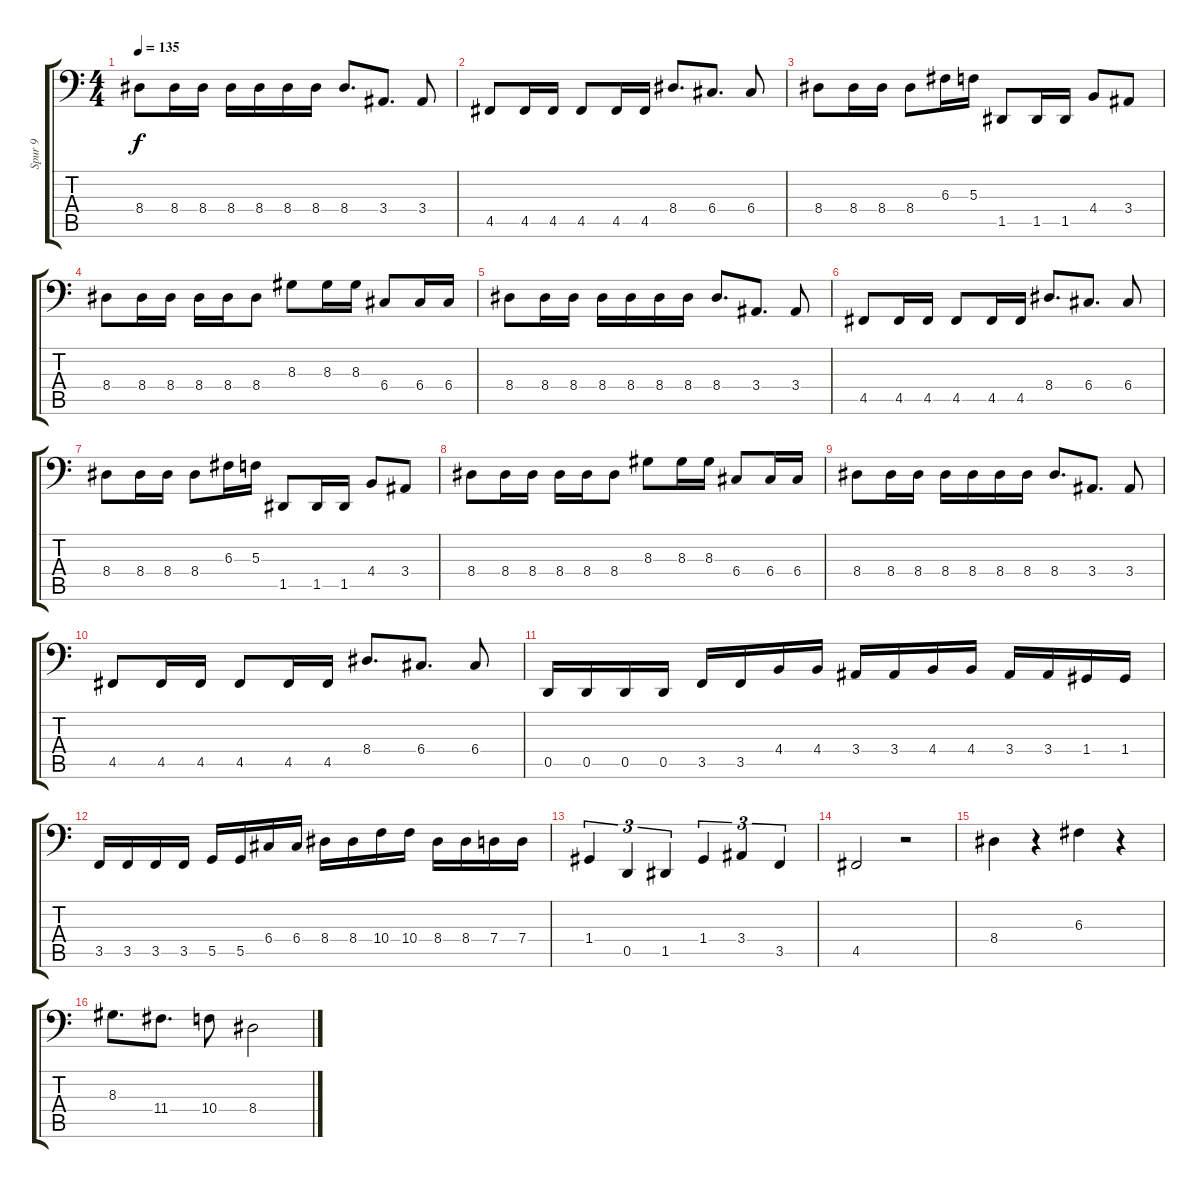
\track ("Spur 9" "Spur 9") {instrument electricbasspick}
\staff {score tabs}
\tuning (Bb2 F2 C2 G1 D1 A0) {hide}
\ts (4 4)
\tempo 135
\clef f4
\ks c
8.4.8{dy f} 8.4.16 8.4.16 8.4.16 8.4.16 8.4.16 8.4.16 8.4.8{d} 3.4.8{d} 3.4.8 |
4.5.8 4.5.16 4.5.16 4.5.8 4.5.16 4.5.16 8.4.8{d} 6.4.8{d} 6.4.8 |
8.4.8 8.4.16 8.4.16 8.4.8 6.3.16 5.3.16 1.5.8 1.5.16 1.5.16 4.4.8 3.4.8 |
8.4.8 8.4.16 8.4.16 8.4.16 8.4.16 8.4.8 8.3.8 8.3.16 8.3.16 6.4.8 6.4.16 6.4.16 |
8.4.8 8.4.16 8.4.16 8.4.16 8.4.16 8.4.16 8.4.16 8.4.8{d} 3.4.8{d} 3.4.8 |
4.5.8 4.5.16 4.5.16 4.5.8 4.5.16 4.5.16 8.4.8{d} 6.4.8{d} 6.4.8 |
8.4.8 8.4.16 8.4.16 8.4.8 6.3.16 5.3.16 1.5.8 1.5.16 1.5.16 4.4.8 3.4.8 |
8.4.8 8.4.16 8.4.16 8.4.16 8.4.16 8.4.8 8.3.8 8.3.16 8.3.16 6.4.8 6.4.16 6.4.16 |
8.4.8 8.4.16 8.4.16 8.4.16 8.4.16 8.4.16 8.4.16 8.4.8{d} 3.4.8{d} 3.4.8 |
4.5.8 4.5.16 4.5.16 4.5.8 4.5.16 4.5.16 8.4.8{d} 6.4.8{d} 6.4.8 |
0.5.16 0.5.16 0.5.16 0.5.16 3.5.16 3.5.16 4.4.16 4.4.16 3.4.16 3.4.16 4.4.16 4.4.16 3.4.16 3.4.16 1.4.16 1.4.16 |
3.5.16 3.5.16 3.5.16 3.5.16 5.5.16 5.5.16 6.4.16 6.4.16 8.4.16 8.4.16 10.4.16 10.4.16 8.4.16 8.4.16 7.4.16 7.4.16 |
1.4.4{tu (3 2)} 0.5.4{tu (3 2)} 1.5.4{tu (3 2)} 1.4.4{tu (3 2)} 3.4.4{tu (3 2)} 3.5.4{tu (3 2)} |
4.5.2 r.2 |
8.4.4 r.4 6.3.4 r.4 |
8.3.8{d} 11.4.8{d} 10.4.8 8.4.2
